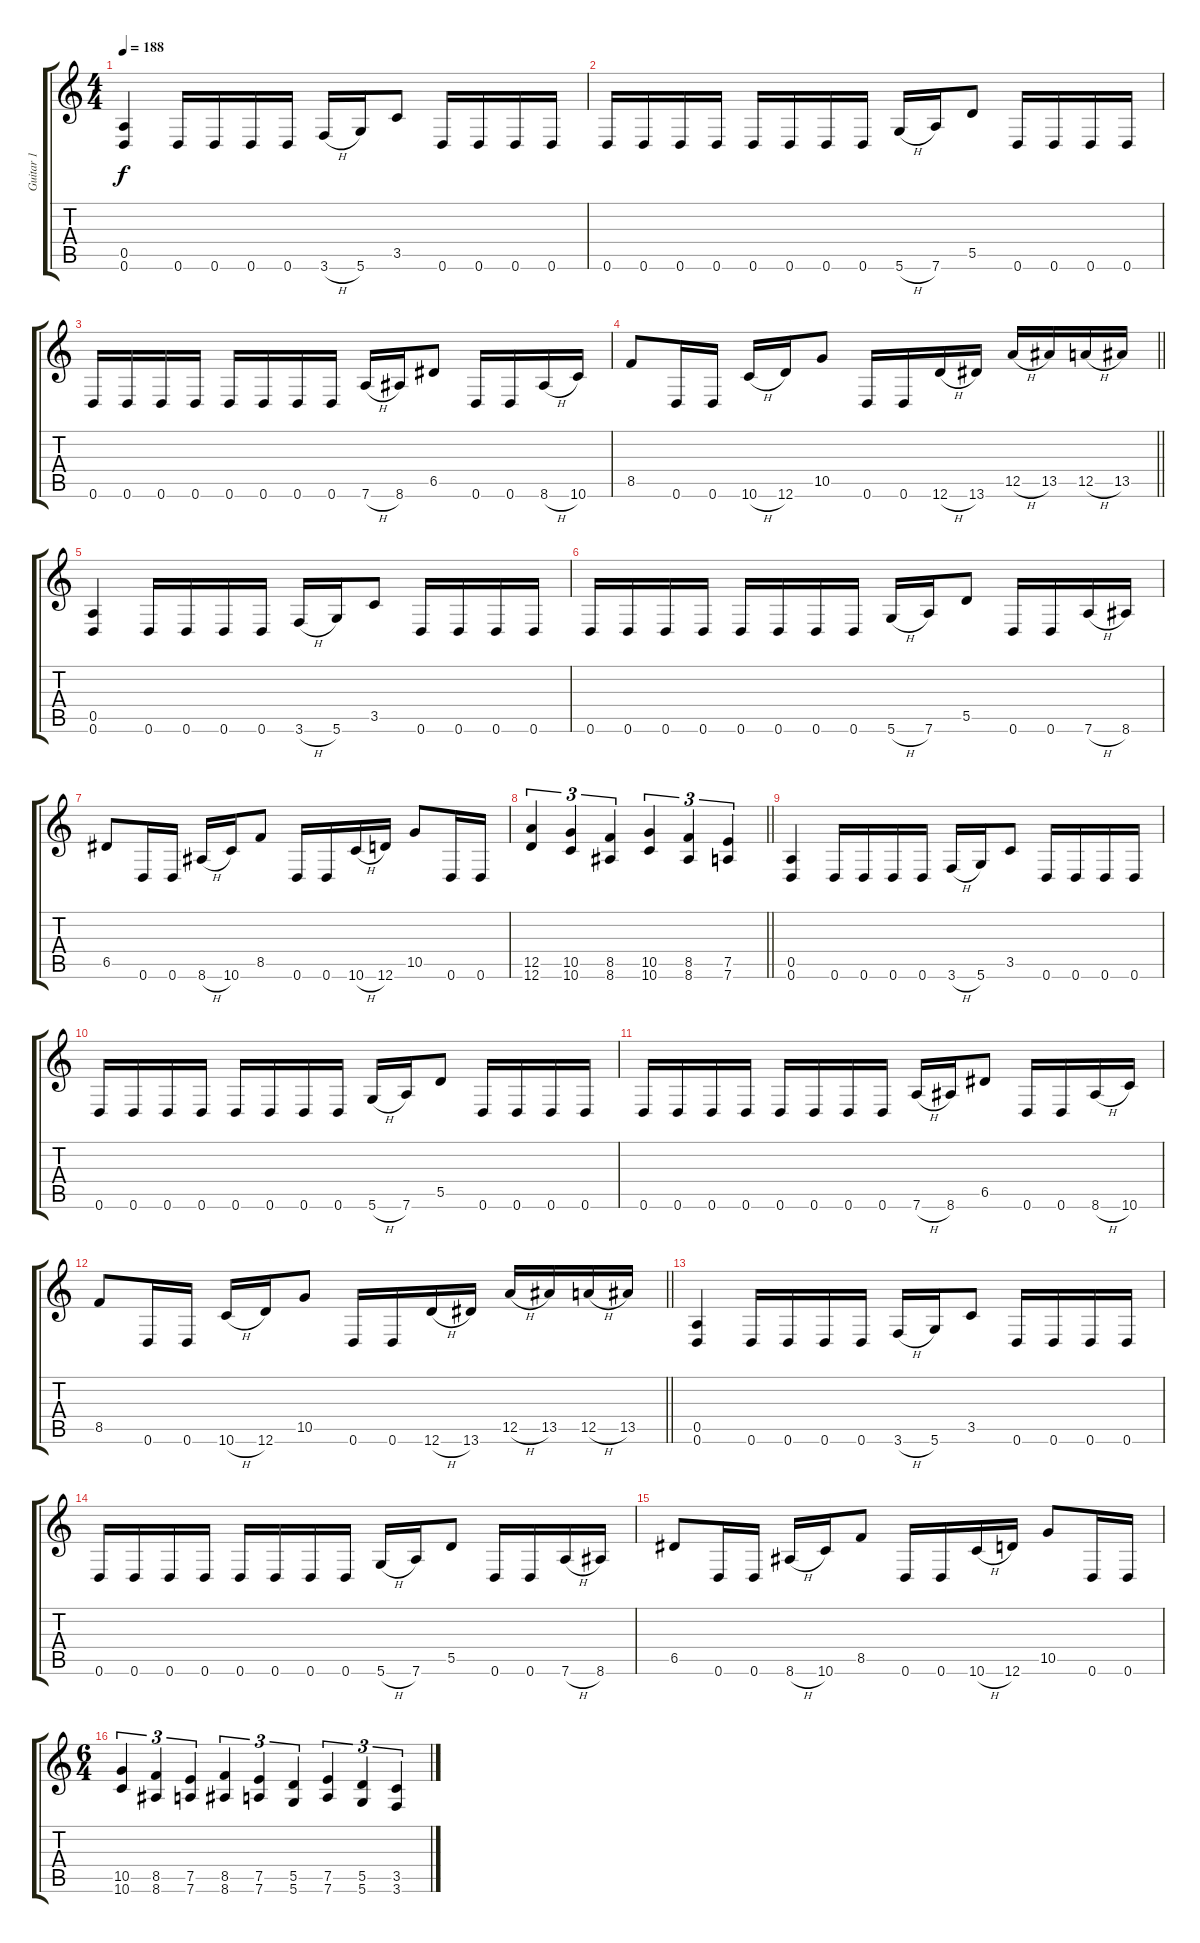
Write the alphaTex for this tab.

\track ("Guitar 1" "Guitar 1") {instrument distortionguitar}
\staff {score tabs}
\tuning (E4 B3 G3 D3 A2 D2) {hide}
\ts (4 4)
\section ("" "")
\tempo 188
\clef g2
\ks c
(0.5{t} 0.6{t}).4{dy f} 0.6.16 0.6.16 0.6.16 0.6.16 3.6{h}.16 5.6.16 3.5.8 0.6.16 0.6.16 0.6.16 0.6.16 |
0.6.16 0.6.16 0.6.16 0.6.16 0.6.16 0.6.16 0.6.16 0.6.16 5.6{h}.16 7.6.16 5.5.8 0.6.16 0.6.16 0.6.16 0.6.16 |
0.6.16 0.6.16 0.6.16 0.6.16 0.6.16 0.6.16 0.6.16 0.6.16 7.6{h}.16 8.6.16 6.5.8 0.6.16 0.6.16 8.6{h}.16 10.6.16 |
\barLineRight lightlight
8.5.8 0.6.16 0.6.16 10.6{h}.16 12.6.16 10.5.8 0.6.16 0.6.16 12.6{h}.16 13.6.16 12.5{h}.16 13.5.16 12.5{h}.16 13.5.16 |
(0.5 0.6).4 0.6.16 0.6.16 0.6.16 0.6.16 3.6{h}.16 5.6.16 3.5.8 0.6.16 0.6.16 0.6.16 0.6.16 |
0.6.16 0.6.16 0.6.16 0.6.16 0.6.16 0.6.16 0.6.16 0.6.16 5.6{h}.16 7.6.16 5.5.8 0.6.16 0.6.16 7.6{h}.16 8.6.16 |
6.5.8 0.6.16 0.6.16 8.6{h}.16 10.6.16 8.5.8 0.6.16 0.6.16 10.6{h}.16 12.6.16 10.5.8 0.6.16 0.6.16 |
\barLineRight lightlight
(12.5 12.6).4{tu (3 2)} (10.5 10.6).4{tu (3 2)} (8.5 8.6).4{tu (3 2)} (10.5 10.6).4{tu (3 2)} (8.5 8.6).4{tu (3 2)} (7.5 7.6).4{tu (3 2)} |
(0.5 0.6).4 0.6.16 0.6.16 0.6.16 0.6.16 3.6{h}.16 5.6.16 3.5.8 0.6.16 0.6.16 0.6.16 0.6.16 |
0.6.16 0.6.16 0.6.16 0.6.16 0.6.16 0.6.16 0.6.16 0.6.16 5.6{h}.16 7.6.16 5.5.8 0.6.16 0.6.16 0.6.16 0.6.16 |
0.6.16 0.6.16 0.6.16 0.6.16 0.6.16 0.6.16 0.6.16 0.6.16 7.6{h}.16 8.6.16 6.5.8 0.6.16 0.6.16 8.6{h}.16 10.6.16 |
\barLineRight lightlight
8.5.8 0.6.16 0.6.16 10.6{h}.16 12.6.16 10.5.8 0.6.16 0.6.16 12.6{h}.16 13.6.16 12.5{h}.16 13.5.16 12.5{h}.16 13.5.16 |
(0.5 0.6).4 0.6.16 0.6.16 0.6.16 0.6.16 3.6{h}.16 5.6.16 3.5.8 0.6.16 0.6.16 0.6.16 0.6.16 |
0.6.16 0.6.16 0.6.16 0.6.16 0.6.16 0.6.16 0.6.16 0.6.16 5.6{h}.16 7.6.16 5.5.8 0.6.16 0.6.16 7.6{h}.16 8.6.16 |
6.5.8 0.6.16 0.6.16 8.6{h}.16 10.6.16 8.5.8 0.6.16 0.6.16 10.6{h}.16 12.6.16 10.5.8 0.6.16 0.6.16 |
\ts (6 4)
(10.5 10.6).4{tu (3 2)} (8.5 8.6).4{tu (3 2)} (7.5 7.6).4{tu (3 2)} (8.5 8.6).4{tu (3 2)} (7.5 7.6).4{tu (3 2)} (5.5 5.6).4{tu (3 2)} (7.5 7.6).4{tu (3 2)} (5.5 5.6).4{tu (3 2)} (3.5 3.6).4{tu (3 2)}
